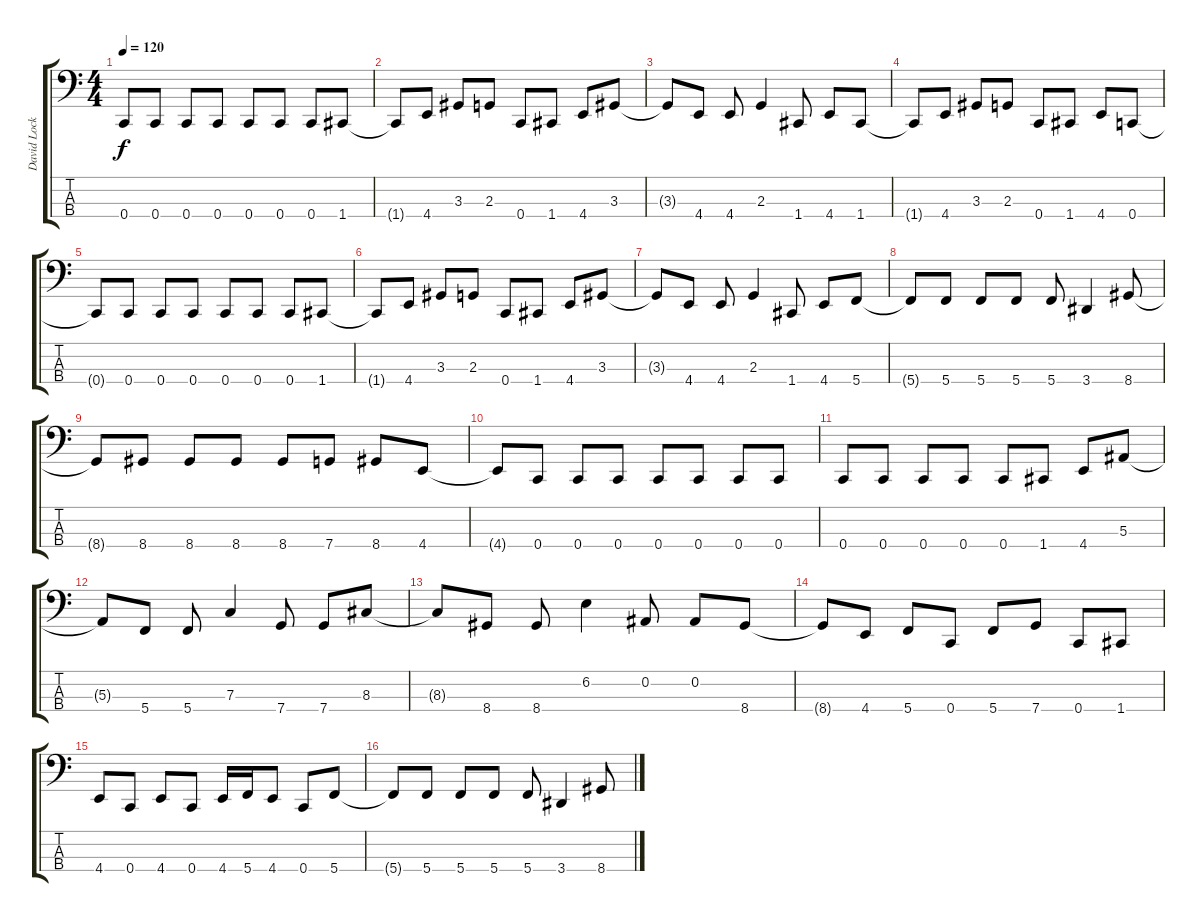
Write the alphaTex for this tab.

\track ("David Lock (Bass)" "David Lock") {instrument electricbasspick}
\staff {score tabs}
\tuning (Eb2 Bb1 F1 C1) {hide}
\ts (4 4)
\tempo 120
\clef f4
\ks c
0.4{t}.8{dy f} 0.4.8 0.4.8 0.4.8 0.4.8 0.4.8 0.4.8 1.4.8 |
1.4{t}.8 4.4.8 3.3.8 2.3.8 0.4.8 1.4.8 4.4.8 3.3.8 |
3.3{t}.8 4.4.8 4.4.8 2.3.4 1.4.8 4.4.8 1.4.8 |
1.4{t}.8 4.4.8 3.3.8 2.3.8 0.4.8 1.4.8 4.4.8 0.4.8 |
0.4{t}.8 0.4.8 0.4.8 0.4.8 0.4.8 0.4.8 0.4.8 1.4.8 |
1.4{t}.8 4.4.8 3.3.8 2.3.8 0.4.8 1.4.8 4.4.8 3.3.8 |
3.3{t}.8 4.4.8 4.4.8 2.3.4 1.4.8 4.4.8 5.4.8 |
5.4{t}.8 5.4.8 5.4.8 5.4.8 5.4.8 3.4.4 8.4.8 |
8.4{t}.8 8.4.8 8.4.8 8.4.8 8.4.8 7.4.8 8.4.8 4.4.8 |
4.4{t}.8 0.4.8 0.4.8 0.4.8 0.4.8 0.4.8 0.4.8 0.4.8 |
0.4.8 0.4.8 0.4.8 0.4.8 0.4.8 1.4.8 4.4.8 5.3.8 |
5.3{t}.8 5.4.8 5.4.8 7.3.4 7.4.8 7.4.8 8.3.8 |
8.3{t}.8 8.4.8 8.4.8 6.2.4 0.2.8 0.2.8 8.4.8 |
8.4{t}.8 4.4.8 5.4.8 0.4.8 5.4.8 7.4.8 0.4.8 1.4.8 |
4.4.8 0.4.8 4.4.8 0.4.8 4.4.16 5.4.16 4.4.8 0.4.8 5.4.8 |
5.4{t}.8 5.4.8 5.4.8 5.4.8 5.4.8 3.4.4 8.4.8
